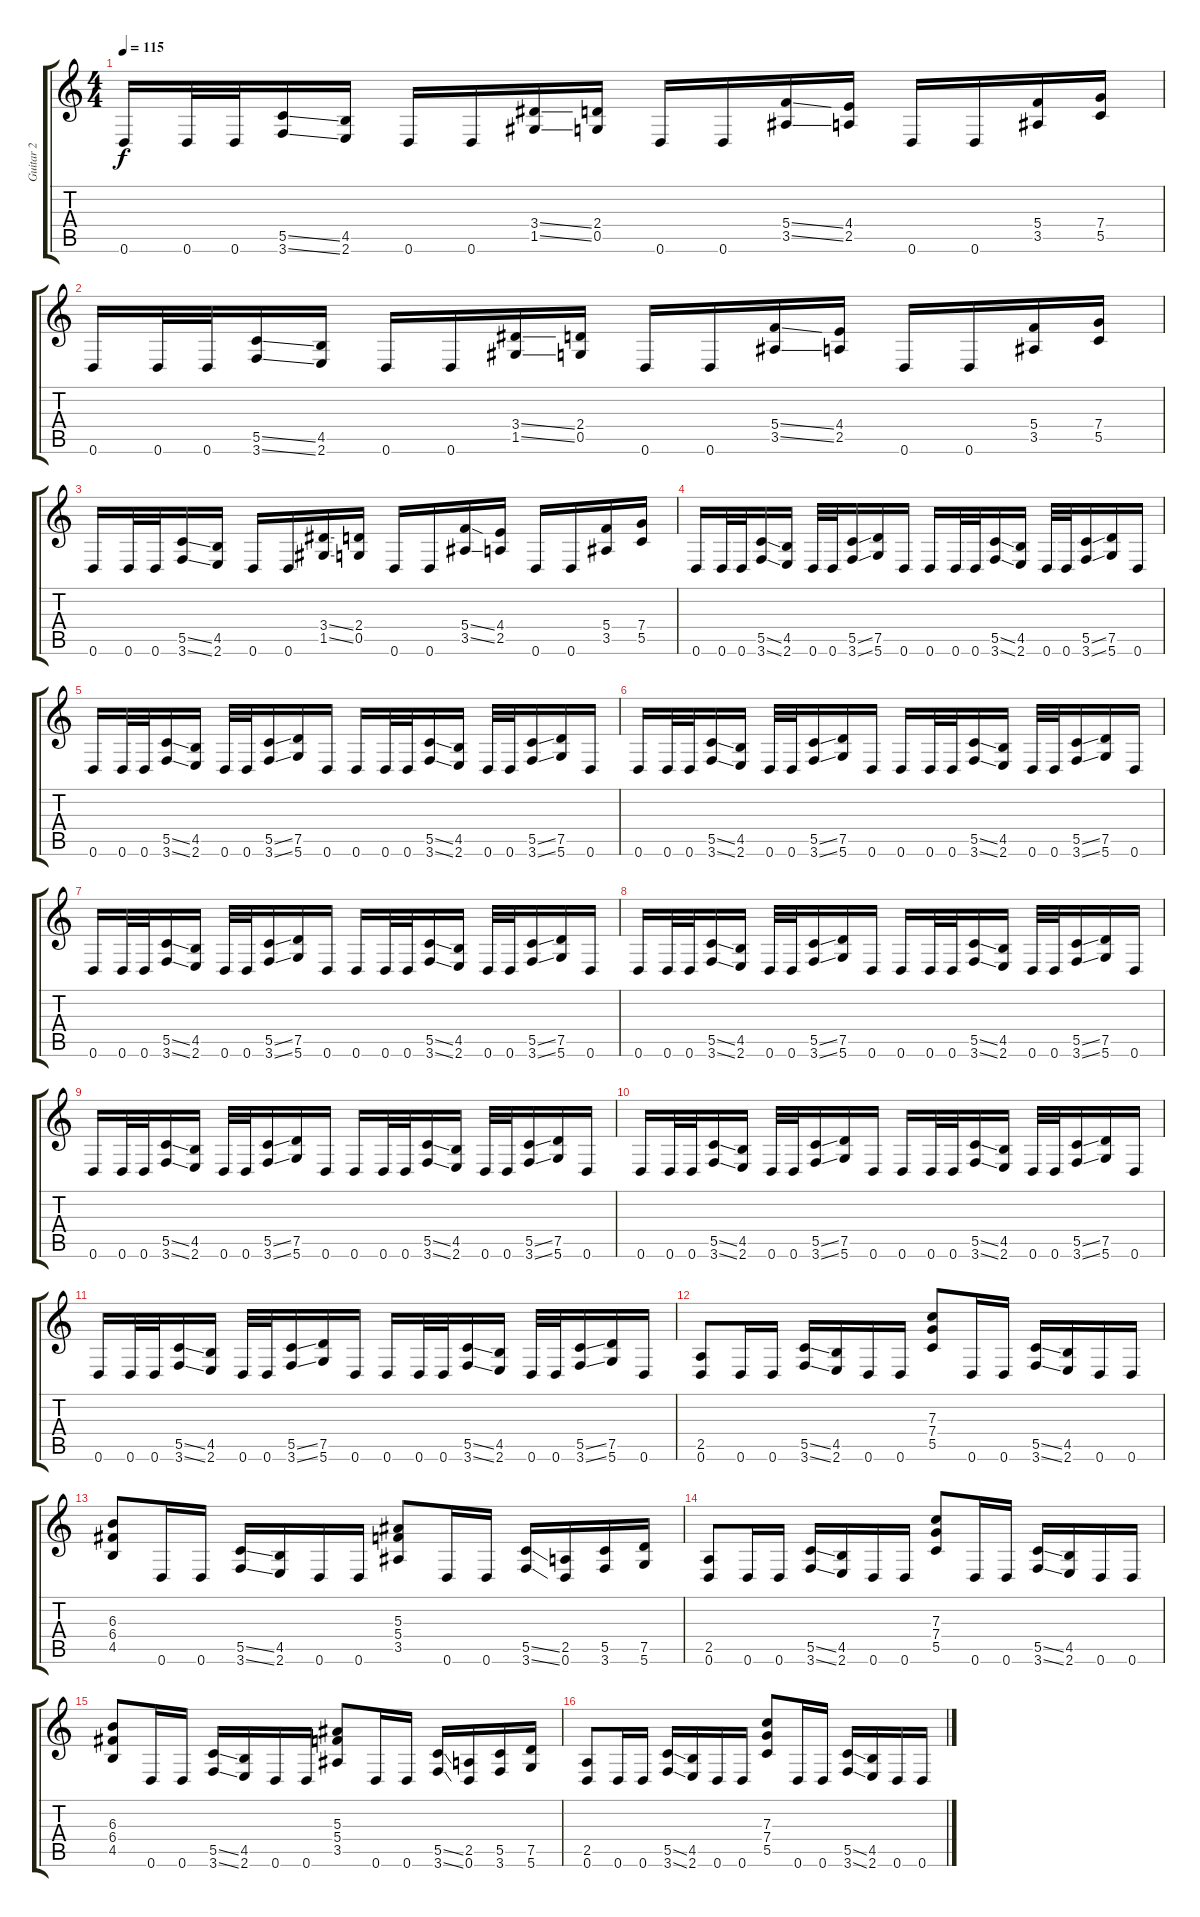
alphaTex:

\track ("Guitar 2" "Guitar 2") {instrument overdrivenguitar}
\staff {score tabs}
\tuning (D4 A3 F3 C3 G2 D2) {hide}
\ts (4 4)
\tempo 115
\clef g2
\ks c
0.6.16{dy f} 0.6.32 0.6.32 (5.5{ss} 3.6{ss}).16 (4.5 2.6).16 0.6.16 0.6.16 (3.4{ss} 1.5{ss}).16 (2.4 0.5).16 0.6.16 0.6.16 (5.4{ss} 3.5{ss}).16 (4.4 2.5).16 0.6.16 0.6.16 (5.4 3.5).16 (7.4 5.5).16 |
0.6.16 0.6.32 0.6.32 (5.5{ss} 3.6{ss}).16 (4.5 2.6).16 0.6.16 0.6.16 (3.4{ss} 1.5{ss}).16 (2.4 0.5).16 0.6.16 0.6.16 (5.4{ss} 3.5{ss}).16 (4.4 2.5).16 0.6.16 0.6.16 (5.4 3.5).16 (7.4 5.5).16 |
0.6.16 0.6.32 0.6.32 (5.5{ss} 3.6{ss}).16 (4.5 2.6).16 0.6.16 0.6.16 (3.4{ss} 1.5{ss}).16 (2.4 0.5).16 0.6.16 0.6.16 (5.4{ss} 3.5{ss}).16 (4.4 2.5).16 0.6.16 0.6.16 (5.4 3.5).16 (7.4 5.5).16 |
0.6.16 0.6.32 0.6.32 (5.5{ss} 3.6{ss}).16 (4.5 2.6).16 0.6.32 0.6.32 (5.5{ss} 3.6{ss}).16 (7.5 5.6).16 0.6.16 0.6.16 0.6.32 0.6.32 (5.5{ss} 3.6{ss}).16 (4.5 2.6).16 0.6.32 0.6.32 (5.5{ss} 3.6{ss}).16 (7.5 5.6).16 0.6.16 |
0.6.16 0.6.32 0.6.32 (5.5{ss} 3.6{ss}).16 (4.5 2.6).16 0.6.32 0.6.32 (5.5{ss} 3.6{ss}).16 (7.5 5.6).16 0.6.16 0.6.16 0.6.32 0.6.32 (5.5{ss} 3.6{ss}).16 (4.5 2.6).16 0.6.32 0.6.32 (5.5{ss} 3.6{ss}).16 (7.5 5.6).16 0.6.16 |
0.6.16 0.6.32 0.6.32 (5.5{ss} 3.6{ss}).16 (4.5 2.6).16 0.6.32 0.6.32 (5.5{ss} 3.6{ss}).16 (7.5 5.6).16 0.6.16 0.6.16 0.6.32 0.6.32 (5.5{ss} 3.6{ss}).16 (4.5 2.6).16 0.6.32 0.6.32 (5.5{ss} 3.6{ss}).16 (7.5 5.6).16 0.6.16 |
0.6.16 0.6.32 0.6.32 (5.5{ss} 3.6{ss}).16 (4.5 2.6).16 0.6.32 0.6.32 (5.5{ss} 3.6{ss}).16 (7.5 5.6).16 0.6.16 0.6.16 0.6.32 0.6.32 (5.5{ss} 3.6{ss}).16 (4.5 2.6).16 0.6.32 0.6.32 (5.5{ss} 3.6{ss}).16 (7.5 5.6).16 0.6.16 |
0.6.16 0.6.32 0.6.32 (5.5{ss} 3.6{ss}).16 (4.5 2.6).16 0.6.32 0.6.32 (5.5{ss} 3.6{ss}).16 (7.5 5.6).16 0.6.16 0.6.16 0.6.32 0.6.32 (5.5{ss} 3.6{ss}).16 (4.5 2.6).16 0.6.32 0.6.32 (5.5{ss} 3.6{ss}).16 (7.5 5.6).16 0.6.16 |
0.6.16 0.6.32 0.6.32 (5.5{ss} 3.6{ss}).16 (4.5 2.6).16 0.6.32 0.6.32 (5.5{ss} 3.6{ss}).16 (7.5 5.6).16 0.6.16 0.6.16 0.6.32 0.6.32 (5.5{ss} 3.6{ss}).16 (4.5 2.6).16 0.6.32 0.6.32 (5.5{ss} 3.6{ss}).16 (7.5 5.6).16 0.6.16 |
0.6.16 0.6.32 0.6.32 (5.5{ss} 3.6{ss}).16 (4.5 2.6).16 0.6.32 0.6.32 (5.5{ss} 3.6{ss}).16 (7.5 5.6).16 0.6.16 0.6.16 0.6.32 0.6.32 (5.5{ss} 3.6{ss}).16 (4.5 2.6).16 0.6.32 0.6.32 (5.5{ss} 3.6{ss}).16 (7.5 5.6).16 0.6.16 |
0.6.16 0.6.32 0.6.32 (5.5{ss} 3.6{ss}).16 (4.5 2.6).16 0.6.32 0.6.32 (5.5{ss} 3.6{ss}).16 (7.5 5.6).16 0.6.16 0.6.16 0.6.32 0.6.32 (5.5{ss} 3.6{ss}).16 (4.5 2.6).16 0.6.32 0.6.32 (5.5{ss} 3.6{ss}).16 (7.5 5.6).16 0.6.16 |
(2.5 0.6).8 0.6.16 0.6.16 (5.5{ss} 3.6{ss}).16 (4.5 2.6).16 0.6.16 0.6.16 (7.3 7.4 5.5).8 0.6.16 0.6.16 (5.5{ss} 3.6{ss}).16 (4.5 2.6).16 0.6.16 0.6.16 |
(6.3 6.4 4.5).8 0.6.16 0.6.16 (5.5{ss} 3.6{ss}).16 (4.5 2.6).16 0.6.16 0.6.16 (5.3 5.4 3.5).8 0.6.16 0.6.16 (5.5{ss} 3.6{ss}).16 (2.5 0.6).16 (5.5 3.6).16 (7.5 5.6).16 |
(2.5 0.6).8 0.6.16 0.6.16 (5.5{ss} 3.6{ss}).16 (4.5 2.6).16 0.6.16 0.6.16 (7.3 7.4 5.5).8 0.6.16 0.6.16 (5.5{ss} 3.6{ss}).16 (4.5 2.6).16 0.6.16 0.6.16 |
(6.3 6.4 4.5).8 0.6.16 0.6.16 (5.5{ss} 3.6{ss}).16 (4.5 2.6).16 0.6.16 0.6.16 (5.3 5.4 3.5).8 0.6.16 0.6.16 (5.5{ss} 3.6{ss}).16 (2.5 0.6).16 (5.5 3.6).16 (7.5 5.6).16 |
(2.5 0.6).8 0.6.16 0.6.16 (5.5{ss} 3.6{ss}).16 (4.5 2.6).16 0.6.16 0.6.16 (7.3 7.4 5.5).8 0.6.16 0.6.16 (5.5{ss} 3.6{ss}).16 (4.5 2.6).16 0.6.16 0.6.16
